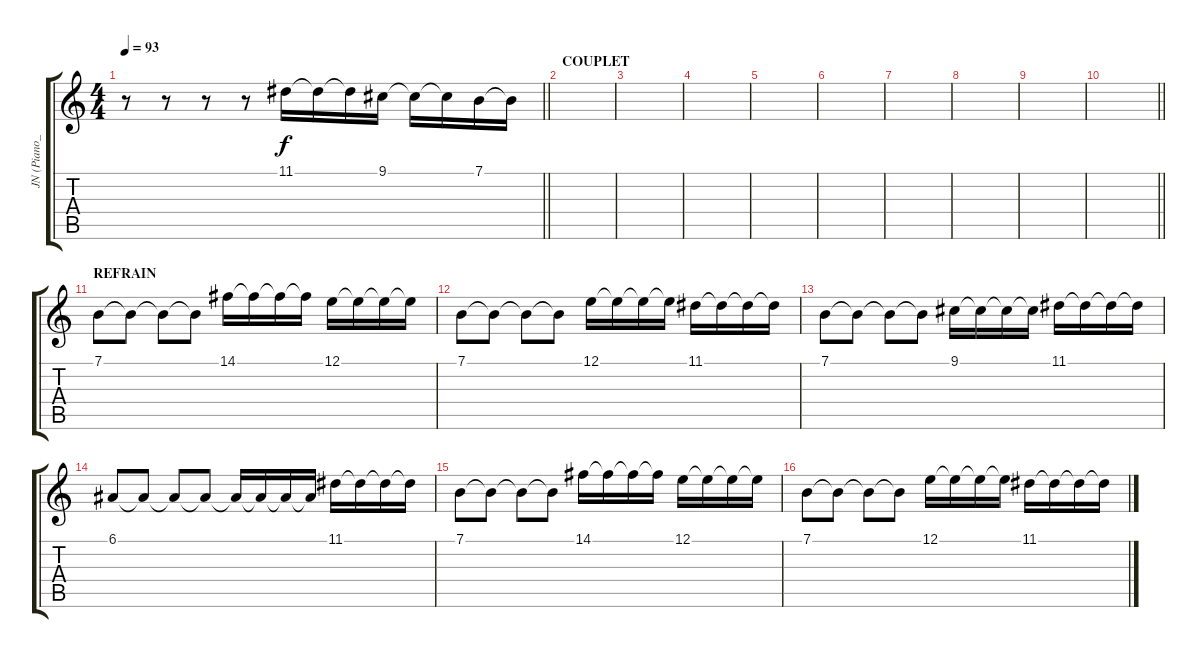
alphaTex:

\track ("JN (Piano_Main Droite)" "JN (Piano_") {instrument electricgrandpiano}
\staff {score tabs}
\tuning (E4 B3 G3 D3 A2 E2) {hide}
\ts (4 4)
\tempo 93
\clef g2
\barLineRight lightlight
\ks c
r.8{dy f} r.8 r.8 r.8 11.1.16 11.1{t}.16 11.1{t}.16 9.1.16 9.1{t}.16 9.1{t}.16 7.1.16 7.1{t}.16 |
\section ("" "COUPLET")
|
|
|
|
|
|
|
|
\barLineRight lightlight
|
\section ("" "REFRAIN")
7.1.8 7.1{t}.8 7.1{t}.8 7.1{t}.8 14.1.16 14.1{t}.16 14.1{t}.16 14.1{t}.16 12.1.16 12.1{t}.16 12.1{t}.16 12.1{t}.16 |
7.1.8 7.1{t}.8 7.1{t}.8 7.1{t}.8 12.1.16 12.1{t}.16 12.1{t}.16 12.1{t}.16 11.1.16 11.1{t}.16 11.1{t}.16 11.1{t}.16 |
7.1.8 7.1{t}.8 7.1{t}.8 7.1{t}.8 9.1.16 9.1{t}.16 9.1{t}.16 9.1{t}.16 11.1.16 11.1{t}.16 11.1{t}.16 11.1{t}.16 |
6.1.8 6.1{t}.8 6.1{t}.8 6.1{t}.8 6.1{t}.16 6.1{t}.16 6.1{t}.16 6.1{t}.16 11.1.16 11.1{t}.16 11.1{t}.16 11.1{t}.16 |
7.1.8 7.1{t}.8 7.1{t}.8 7.1{t}.8 14.1.16 14.1{t}.16 14.1{t}.16 14.1{t}.16 12.1.16 12.1{t}.16 12.1{t}.16 12.1{t}.16 |
7.1.8 7.1{t}.8 7.1{t}.8 7.1{t}.8 12.1.16 12.1{t}.16 12.1{t}.16 12.1{t}.16 11.1.16 11.1{t}.16 11.1{t}.16 11.1{t}.16
